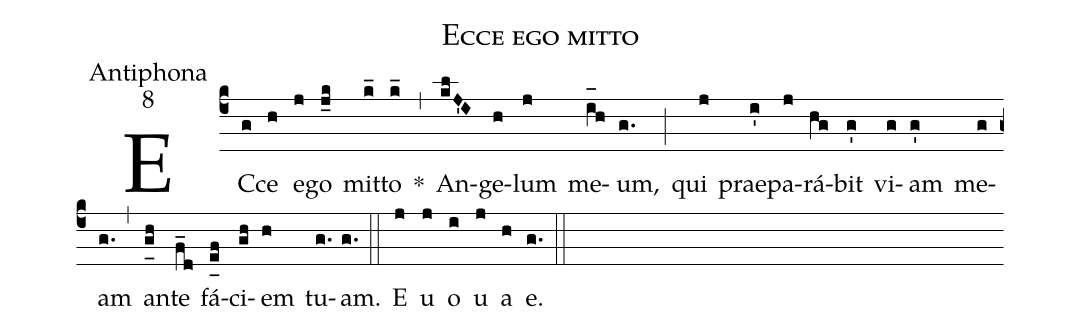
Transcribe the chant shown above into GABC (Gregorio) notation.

name:Ecce ego mitto;
office-part:Antiphona;
mode:8;
%%
(c4) EC(g)ce(h) e(j)go(j_k) mit(k_)to(k_) *(,) An(klJ'I)ge(h)lum(j) me(i_[oh:h]h)um,(g.) (;) qui(j) prae(i')pa(j)rá(hg)bit(g') vi(g)am(g') me(g)am(g.) (,) an(g_[uh:l]h)te(f_d) fá(e_[uh:l]f)ci(gh)em(h) tu(g.)am.(g.) (::) <eu>E(j) u(j) o(i) u(j) a(h) e.</eu>(g.) (::)
